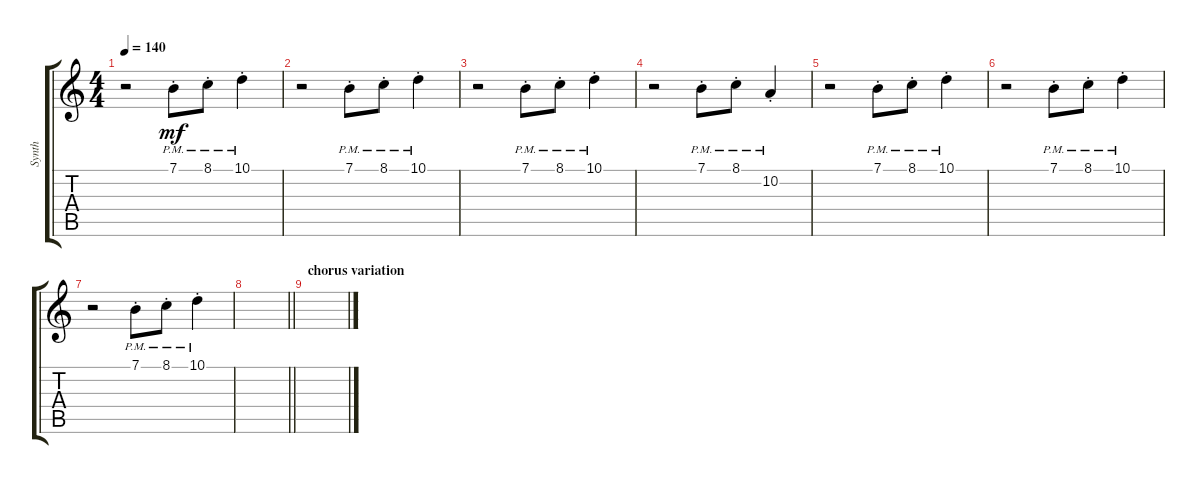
\track ("Synth" "Synth") {instrument pad2warm}
\staff {score tabs}
\tuning (E4 B3 G3 D3 A2 E2) {hide}
\ts (4 4)
\tempo 140
\clef g2
\ks c
r.2{dy mf instrument pizzicatostrings} 7.1{pm st}.8 8.1{pm st}.8 10.1{pm st}.4 |
r.2 7.1{pm st}.8 8.1{pm st}.8 10.1{pm st}.4 |
r.2 7.1{pm st}.8 8.1{pm st}.8 10.1{pm st}.4 |
r.2 7.1{pm st}.8 8.1{pm st}.8 10.2{pm st}.4 |
r.2 7.1{pm st}.8 8.1{pm st}.8 10.1{pm st}.4 |
r.2 7.1{pm st}.8 8.1{pm st}.8 10.1{pm st}.4 |
r.2 7.1{pm st}.8 8.1{pm st}.8 10.1{pm st}.4 |
\barLineRight lightlight
|
\section ("" "chorus variation")
